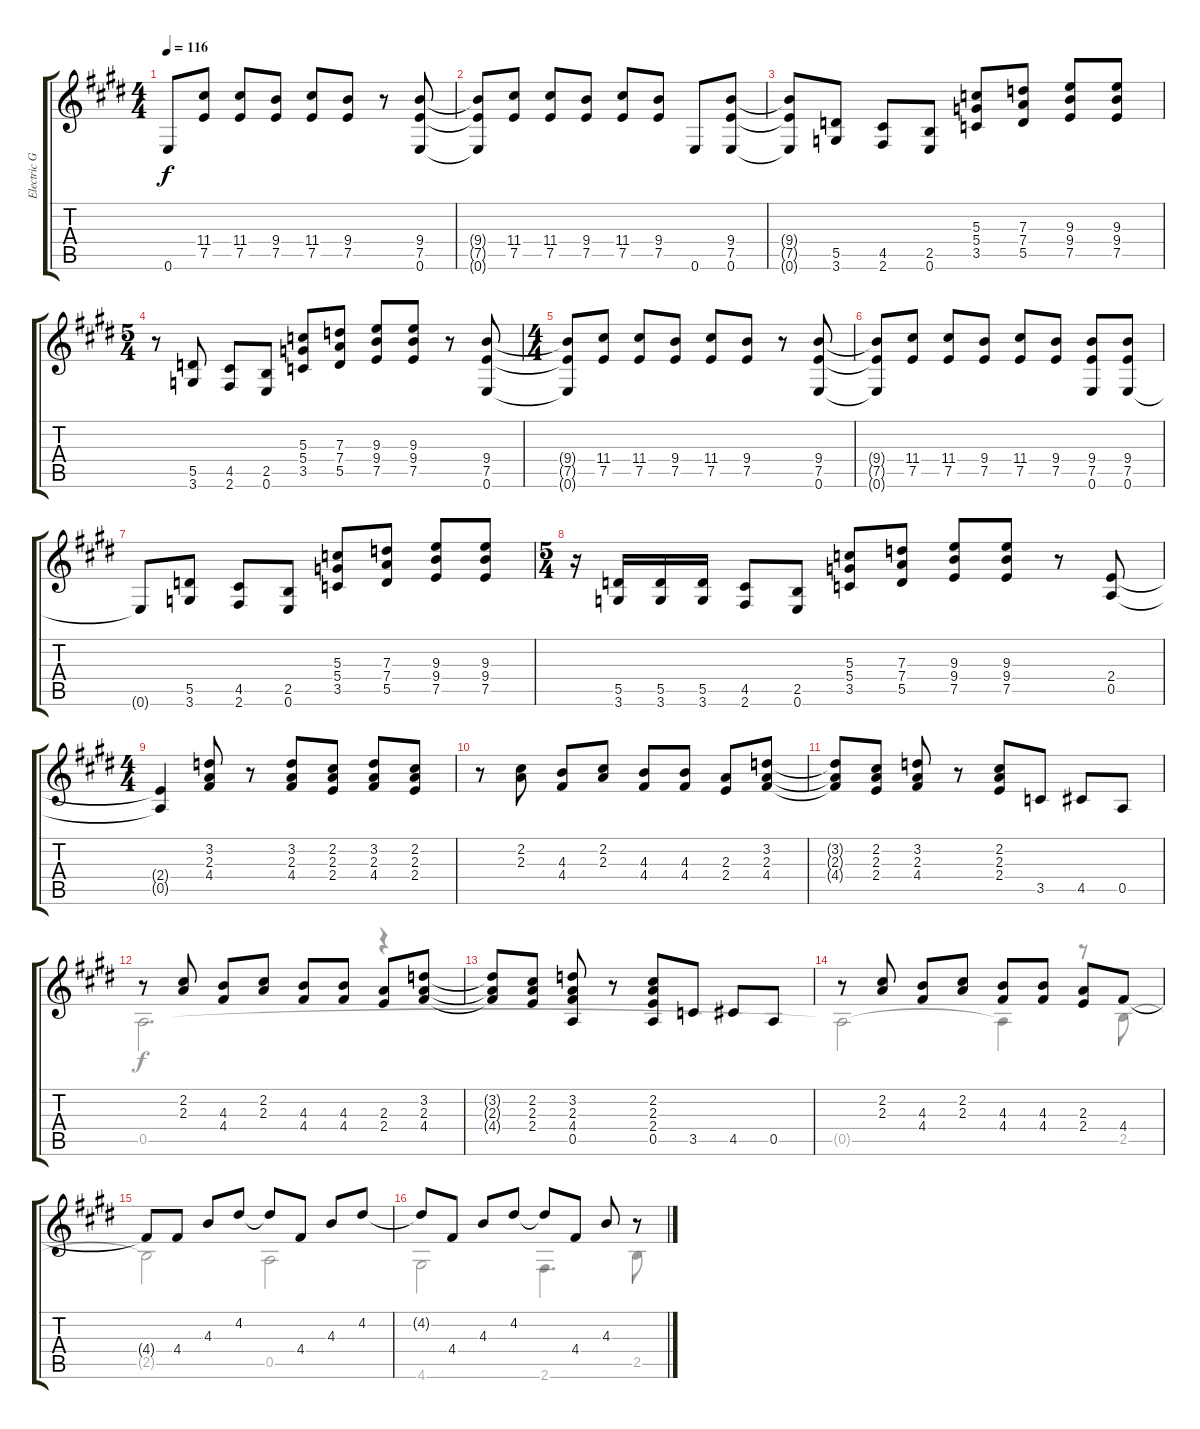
\track ("Electric Guitar 6" "Electric G") {instrument distortionguitar}
\staff {score tabs}
\tuning (E4 B3 G3 D3 A2 E2) {hide}
\voice
\ts (4 4)
\tempo 116
\clef g2
\ks e
0.6{t}.8{dy f} (11.4 7.5).8 (11.4 7.5).8 (9.4 7.5).8 (11.4 7.5).8 (9.4 7.5).8 r.8 (9.4 7.5 0.6).8 |
\ks c#minor
(9.4{t} 7.5{t} 0.6{t}).8 (11.4 7.5).8 (11.4 7.5).8 (9.4 7.5).8 (11.4 7.5).8 (9.4 7.5).8 0.6.8 (9.4 7.5 0.6).8 |
(9.4{t} 7.5{t} 0.6{t}).8 (5.5 3.6).8 (4.5 2.6).8 (2.5 0.6).8 (5.3 5.4 3.5).8 (7.3 7.4 5.5).8 (9.3 9.4 7.5).8 (9.3 9.4 7.5).8 |
\ts (5 4)
\ks e
r.8 (5.5 3.6).8 (4.5 2.6).8 (2.5 0.6).8 (5.3 5.4 3.5).8 (7.3 7.4 5.5).8 (9.3 9.4 7.5).8 (9.3 9.4 7.5).8 r.8 (9.4 7.5 0.6).8 |
\ts (4 4)
\ks c#minor
(9.4{t} 7.5{t} 0.6{t}).8 (11.4 7.5).8 (11.4 7.5).8 (9.4 7.5).8 (11.4 7.5).8 (9.4 7.5).8 r.8 (9.4 7.5 0.6).8 |
(9.4{t} 7.5{t} 0.6{t}).8 (11.4 7.5).8 (11.4 7.5).8 (9.4 7.5).8 (11.4 7.5).8 (9.4 7.5).8 (9.4 7.5 0.6).8 (9.4 7.5 0.6).8 |
\ks e
0.6{t}.8 (5.5 3.6).8 (4.5 2.6).8 (2.5 0.6).8 (5.3 5.4 3.5).8 (7.3 7.4 5.5).8 (9.3 9.4 7.5).8 (9.3 9.4 7.5).8 |
\ts (5 4)
\ks c#minor
r.16 (5.5 3.6).16 (5.5 3.6).16 (5.5 3.6).16 (4.5 2.6).8 (2.5 0.6).8 (5.3 5.4 3.5).8 (7.3 7.4 5.5).8 (9.3 9.4 7.5).8 (9.3 9.4 7.5).8 r.8 (2.4 0.5).8 |
\ts (4 4)
(2.4{t} 0.5{t}).4 (3.2 2.3 4.4).8 r.8 (3.2 2.3 4.4).8 (2.2 2.3 2.4).8 (3.2 2.3 4.4).8 (2.2 2.3 2.4).8 |
\ks e
r.8 (2.2 2.3).8 (4.3 4.4).8 (2.2 2.3).8 (4.3 4.4).8 (4.3 4.4).8 (2.3 2.4).8 (3.2 2.3 4.4).8 |
\ks c#minor
(3.2{t} 2.3{t} 4.4{t}).8 (2.2 2.3 2.4).8 (3.2 2.3 4.4).8 r.8 (2.2 2.3 2.4).8 3.5.8 4.5.8 0.5.8 |
r.8 (2.2 2.3).8 (4.3 4.4).8 (2.2 2.3).8 (4.3 4.4).8 (4.3 4.4).8 (2.3 2.4).8 (3.2 2.3 4.4).8 |
\ks e
(3.2{t} 2.3{t} 4.4{t}).8 (2.2 2.3 2.4).8 (3.2 2.3 4.4 0.5).8 r.8 (2.2 2.3 2.4 0.5).8 3.5.8 4.5.8 0.5.8 |
\ks c#minor
r.8 (2.2 2.3).8 (4.3 4.4).8 (2.2 2.3).8 (4.3 4.4).8 (4.3 4.4).8 (2.3 2.4).8 4.4.8 |
4.4{t}.8 4.4.8 4.3.8 4.2.8 4.2{t}.8 4.4.8 4.3.8 4.2.8 |
4.2{t}.8 4.4.8 4.3.8 4.2.8 4.2{t}.8 4.4.8 4.3.8 r.8
\voice
\clef g2
\ottava regular
\simile none
\ks e
|
\ks c#minor
|
|
\ks e
|
\ks c#minor
|
|
\ks e
|
\ks c#minor
|
|
\ks e
|
\ks c#minor
|
0.5.2{d} r.4 |
\ks e
|
\ks c#minor
0.5{t}.2 0.5{t}.4 r.8 2.5.8 |
2.5{t}.2 0.5.2 |
4.6.2 2.6.4{d} 2.5.8
